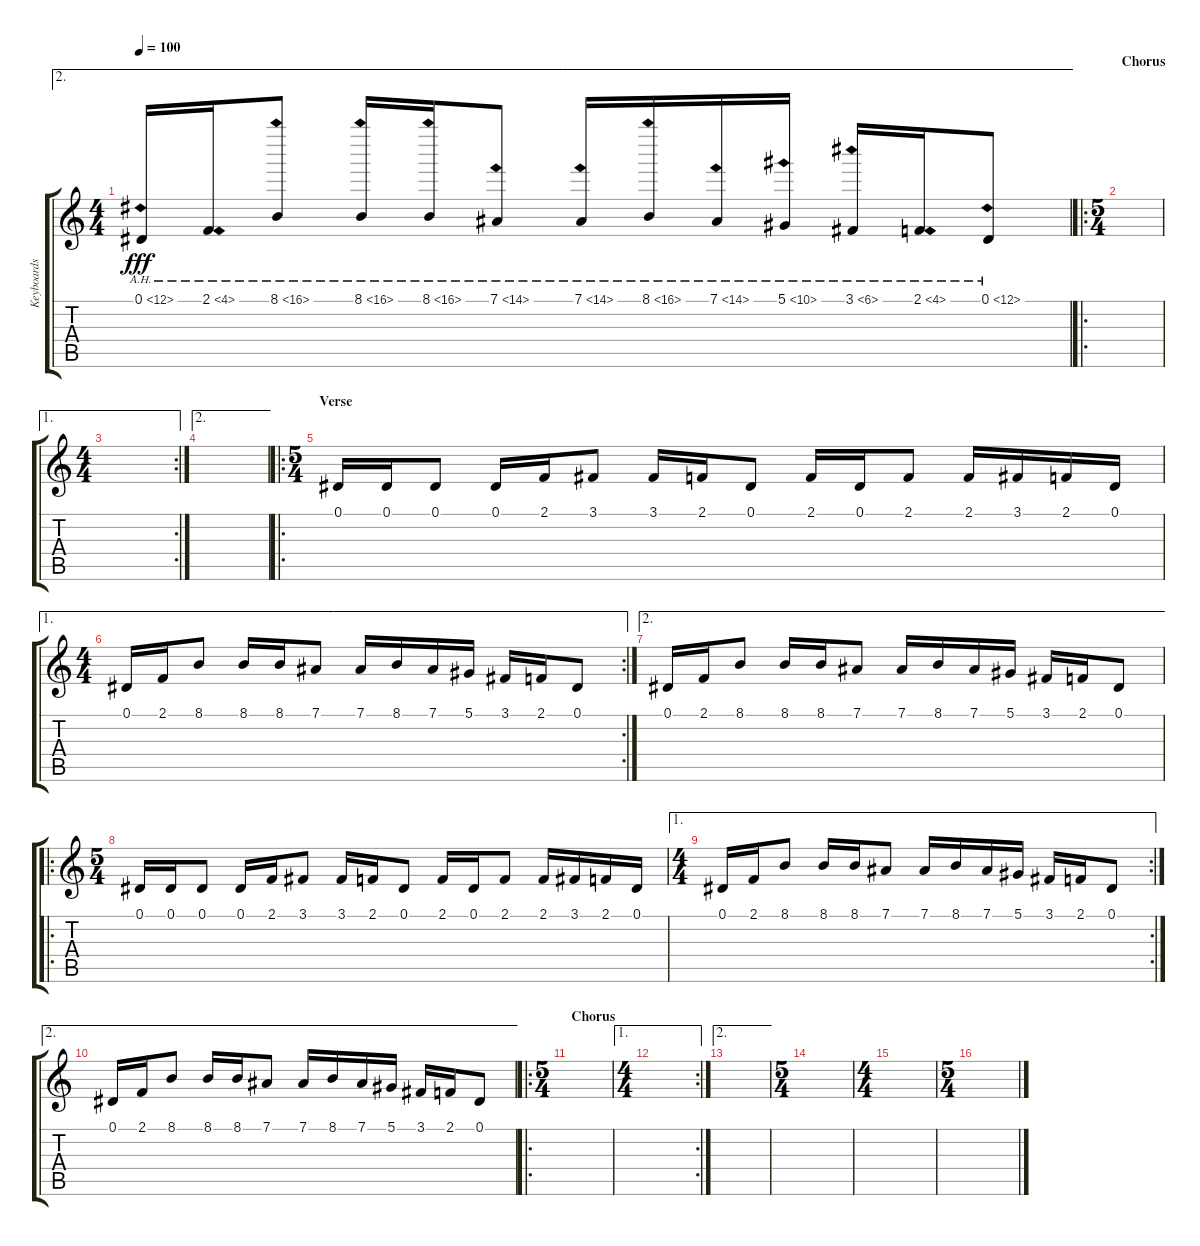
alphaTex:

\track ("Keyboards 2" "Keyboards ") {instrument musicbox}
\staff {score tabs}
\tuning (Eb4 Bb3 Gb3 Db3 Ab2 Eb2) {hide}
\ae 2
\ts (4 4)
\tempo 100
\clef g2
\ks c
0.1{ah 12}.16{dy fff} 2.1{ah 2}.16 8.1{ah 8}.8 8.1{ah 8}.16 8.1{ah 8}.16 7.1{ah 7}.8 7.1{ah 7}.16 8.1{ah 8}.16 7.1{ah 7}.16 5.1{ah 5}.16 3.1{ah 3}.16 2.1{ah 2}.16 0.1{ah 12}.8 |
\ro
\ts (5 4)
\section ("" "Chorus")
|
\ae 1
\rc 2
\ts (4 4)
|
\ae 2
|
\ro
\ts (5 4)
\section ("" "Verse ")
0.1.16{instrument pizzicatostrings} 0.1.16 0.1.8 0.1.16 2.1.16 3.1.8 3.1.16 2.1.16 0.1.8 2.1.16 0.1.16 2.1.8 2.1.16 3.1.16 2.1.16 0.1.16 |
\ae 1
\rc 2
\ts (4 4)
0.1.16 2.1.16 8.1.8 8.1.16 8.1.16 7.1.8 7.1.16 8.1.16 7.1.16 5.1.16 3.1.16 2.1.16 0.1.8 |
\ae 2
0.1.16 2.1.16 8.1.8 8.1.16 8.1.16 7.1.8 7.1.16 8.1.16 7.1.16 5.1.16 3.1.16 2.1.16 0.1.8 |
\ro
\ts (5 4)
0.1.16 0.1.16 0.1.8 0.1.16 2.1.16 3.1.8 3.1.16 2.1.16 0.1.8 2.1.16 0.1.16 2.1.8 2.1.16 3.1.16 2.1.16 0.1.16 |
\ae 1
\rc 2
\ts (4 4)
0.1.16 2.1.16 8.1.8 8.1.16 8.1.16 7.1.8 7.1.16 8.1.16 7.1.16 5.1.16 3.1.16 2.1.16 0.1.8 |
\ae 2
0.1.16 2.1.16 8.1.8 8.1.16 8.1.16 7.1.8 7.1.16 8.1.16 7.1.16 5.1.16 3.1.16 2.1.16 0.1.8 |
\ro
\ts (5 4)
\section ("" "Chorus")
|
\ae 1
\rc 2
\ts (4 4)
|
\ae 2
|
\ts (5 4)
|
\ts (4 4)
|
\ts (5 4)
